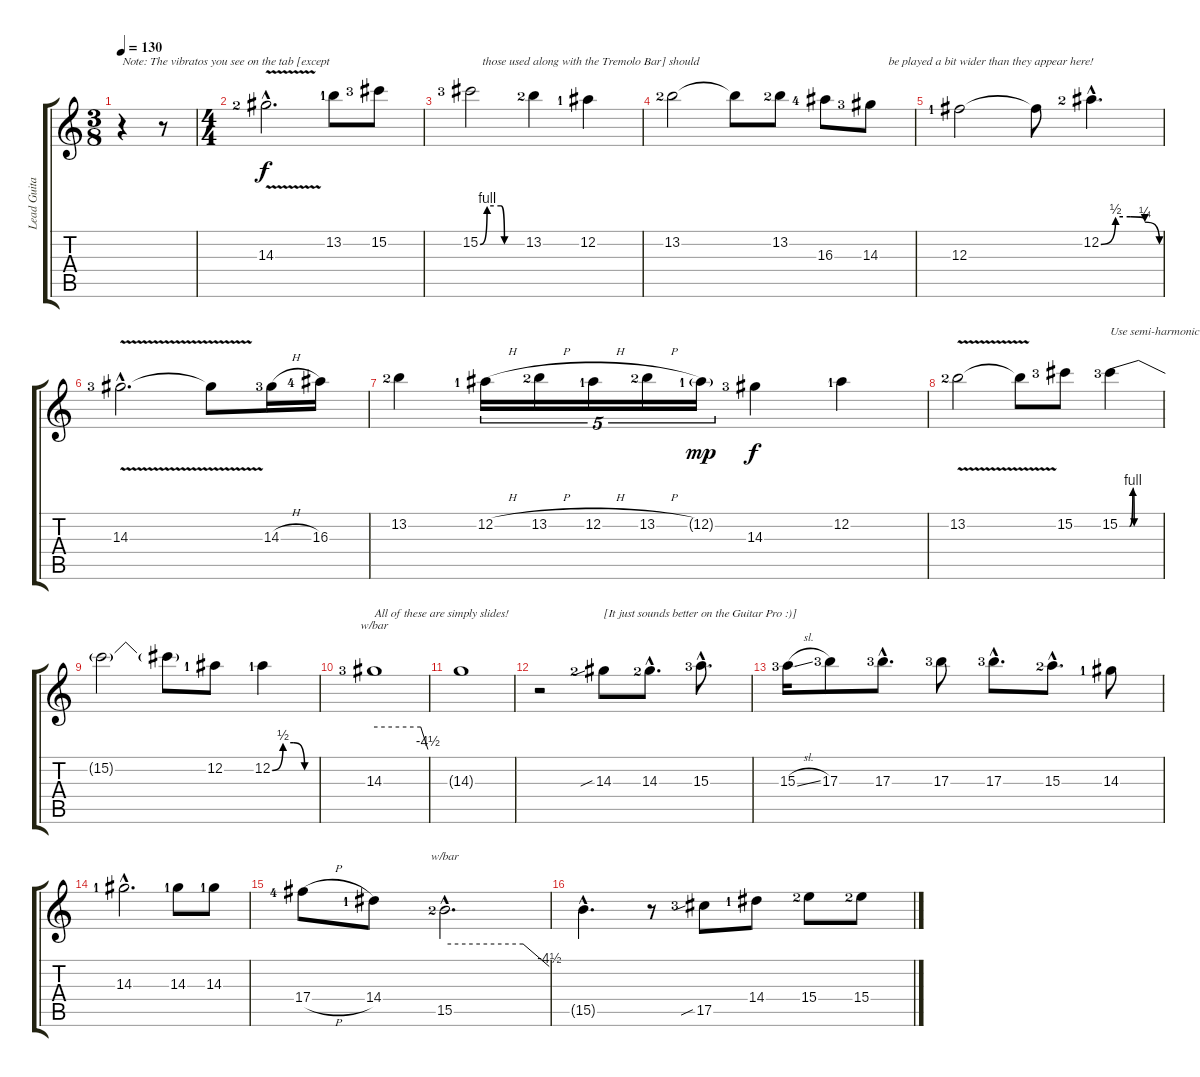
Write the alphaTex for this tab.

\track ("Lead Guitar" "Lead Guita") {instrument overdrivenguitar}
\staff {score tabs}
\tuning (Eb4 Bb3 Gb3 Db3 Ab2 Eb2) {hide}
\ts (3 8)
\tempo 130
\clef g2
\ks c
r.4{txt "Note: The vibratos you see on the tab [except" dy f instrument overdrivenguitar} r.8 |
\ts (4 4)
14.3{v hac lf 3}.2{d} 13.2{lf 2}.8 15.2{lf 4}.8 |
15.2{be (custom 0 0 10 4 30 4 35 0 60 0) lf 4}.2{txt "    those used along with the Tremolo Bar] should"} 13.2{lf 3}.4 12.2{lf 2}.4 |
13.2{lf 3}.2 13.2{t}.8 13.2{lf 3}.8 16.3{lf 5}.8 14.3{lf 4}.8{txt "      be played a bit wider than they appear here!"} |
12.3{lf 2}.2 12.3{t}.8 12.2{be (custom 0 0 15 2 30 2 45 1 60 0) hac lf 3}.4{d} |
14.3{v hac lf 4}.2{d} 14.3{t}.8 14.3{h lf 4}.16 16.3{lf 5}.16 |
13.2{lf 3}.4 12.2{h lf 2}.16{tu (5 4)} 13.2{h lf 3}.16{tu (5 4)} 12.2{h lf 2}.16{tu (5 4)} 13.2{h lf 3}.16{tu (5 4)} 12.2{g lf 2}.16{tu (5 4) dy mp} 14.3{lf 4}.4{dy f} 12.2{lf 2}.4 |
13.2{v lf 3}.2 13.2{t}.8 15.2{lf 4}.8 15.2{be (custom 0 0 15 0 20 4 22 0 25 0 30 0 45 0 60 0) lf 4}.4{txt "Use semi-harmonic after releasing"} |
15.2{t}.2 15.2{t}.8 12.2{lf 2}.8 12.2{be (custom 0 0 15 2 30 2 45 0 60 0) lf 2}.4 |
14.3{lf 4}.1{tbe (custom default 0 0 52 0 60 -18) txt "All of these are simply slides!"} |
14.3{t}.1 |
r.2 14.3{sib lf 3}.8{txt "[It just sounds better on the Guitar Pro :)]"} 14.3{hac lf 3}.8{d} 15.3{hac lf 4}.8{d} |
15.3{sl lf 4}.16 17.3{lf 4}.8 17.3{hac lf 4}.8{d} 17.3{lf 4}.8 17.3{hac lf 4}.8{d} 15.3{hac lf 3}.8{d} 14.3{lf 2}.8 |
14.3{hac lf 2}.2{d} 14.3{lf 2}.8 14.3{lf 2}.8 |
17.4{h lf 5}.8 14.4{lf 2}.8 15.5{hac lf 3}.2{d tbe (custom default 0 0 45 0 60 -18)} |
15.5{hac t}.4{d} r.8 17.5{sib lf 4}.8 14.4{lf 2}.8 15.4{lf 3}.8 15.4{lf 3}.8
